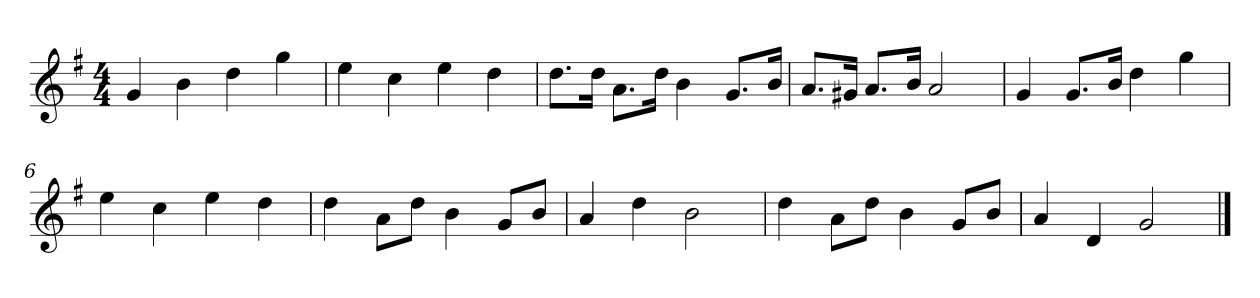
**kern
*part1
*staff1
*k[f#]
*M4/4
*MM120
=1
4g
4b
4dd
4gg
=2
4ee
4cc
4ee
4dd
=3
8.ddL
16ddJk
8.aL
16ddJk
4b
8.gL
16bJk
=4
8.aL
16g#XJk
8.aL
16bJk
2a
=5
4g
8.gL
16bJk
4dd
4gg
=6
4ee
4cc
4ee
4dd
=7
4dd
8aL
8ddJ
4b
8gL
8bJ
=8
4a
4dd
2b
=9
4dd
8aL
8ddJ
4b
8gL
8bJ
=10
4a
4d
2g
==
*-
